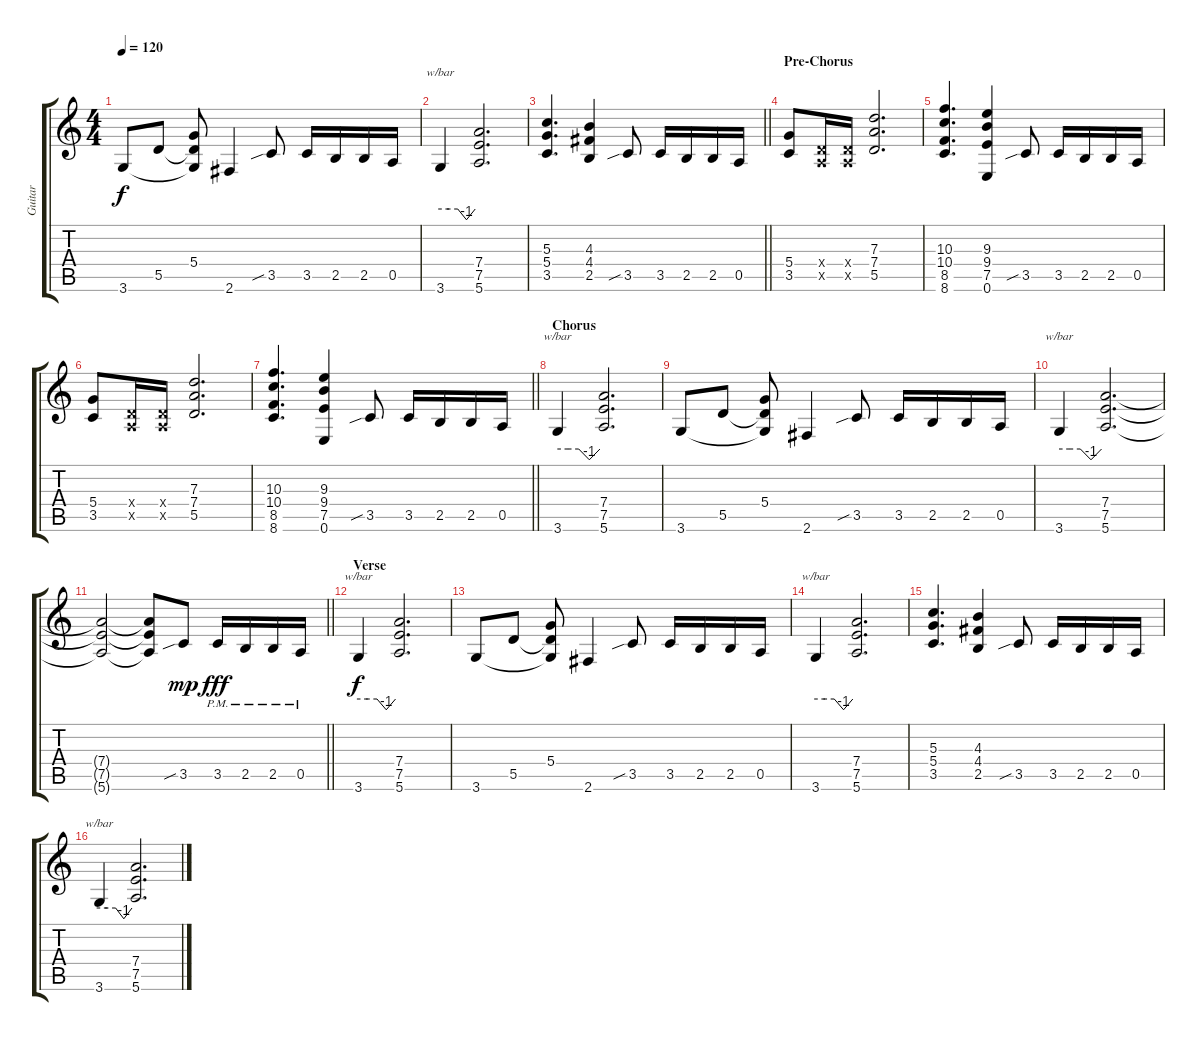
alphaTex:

\track ("Guitar" "Guitar") {instrument overdrivenguitar}
\staff {score tabs}
\tuning (E4 B3 G3 D3 A2 E2) {hide}
\ts (4 4)
\tempo 120
\clef g2
\ks c
3.6.8{dy f} 5.5.8 (5.4 5.5{t} 3.6{t}).8 2.6.4 3.5{sib}.8 3.5.16 2.5.16 2.5.16 0.5.16 |
3.6.4{tbe (custom default 0 0 15 0 30 0 45 -4 60 0)} (7.4 7.5 5.6).2{d} |
\barLineRight lightlight
(5.3 5.4 3.5).4{d} (4.3 4.4 2.5).4 3.5{sib}.8 3.5.16 2.5.16 2.5.16 0.5.16 |
\section ("" "Pre-Chorus")
(5.4 3.5).8 (0.4{x} 0.5{x}).16 (0.4{x} 0.5{x}).16 (7.3 7.4 5.5).2{d} |
(10.3 10.4 8.5 8.6).4{d} (9.3 9.4 7.5 0.6).4 3.5{sib}.8 3.5.16 2.5.16 2.5.16 0.5.16 |
(5.4 3.5).8 (0.4{x} 0.5{x}).16 (0.4{x} 0.5{x}).16 (7.3 7.4 5.5).2{d} |
\barLineRight lightlight
(10.3 10.4 8.5 8.6).4{d} (9.3 9.4 7.5 0.6).4 3.5{sib}.8 3.5.16 2.5.16 2.5.16 0.5.16 |
\section ("" "Chorus")
3.6.4{tbe (custom default 0 0 15 0 30 0 45 -4 60 0)} (7.4 7.5 5.6).2{d} |
3.6.8 5.5.8 (5.4 5.5{t} 3.6{t}).8 2.6.4 3.5{sib}.8 3.5.16 2.5.16 2.5.16 0.5.16 |
3.6.4{tbe (custom default 0 0 15 0 30 0 45 -4 60 0)} (7.4 7.5 5.6).2{d} |
\barLineRight lightlight
(7.4{t} 7.5{t} 5.6{t}).2 (7.4{t} 7.5{t} 5.6{t}).8 3.5{sib}.8{dy mp} 3.5{pm}.16{dy fff} 2.5{pm}.16 2.5{pm}.16 0.5{pm}.16 |
\section ("" "Verse")
3.6.4{tbe (custom default 0 0 15 0 30 0 45 -4 60 0) dy f} (7.4 7.5 5.6).2{d} |
3.6.8 5.5.8 (5.4 5.5{t} 3.6{t}).8 2.6.4 3.5{sib}.8 3.5.16 2.5.16 2.5.16 0.5.16 |
3.6.4{tbe (custom default 0 0 15 0 30 0 45 -4 60 0)} (7.4 7.5 5.6).2{d} |
(5.3 5.4 3.5).4{d} (4.3 4.4 2.5).4 3.5{sib}.8 3.5.16 2.5.16 2.5.16 0.5.16 |
3.6.4{tbe (custom default 0 0 15 0 30 0 45 -4 60 0)} (7.4 7.5 5.6).2{d}
